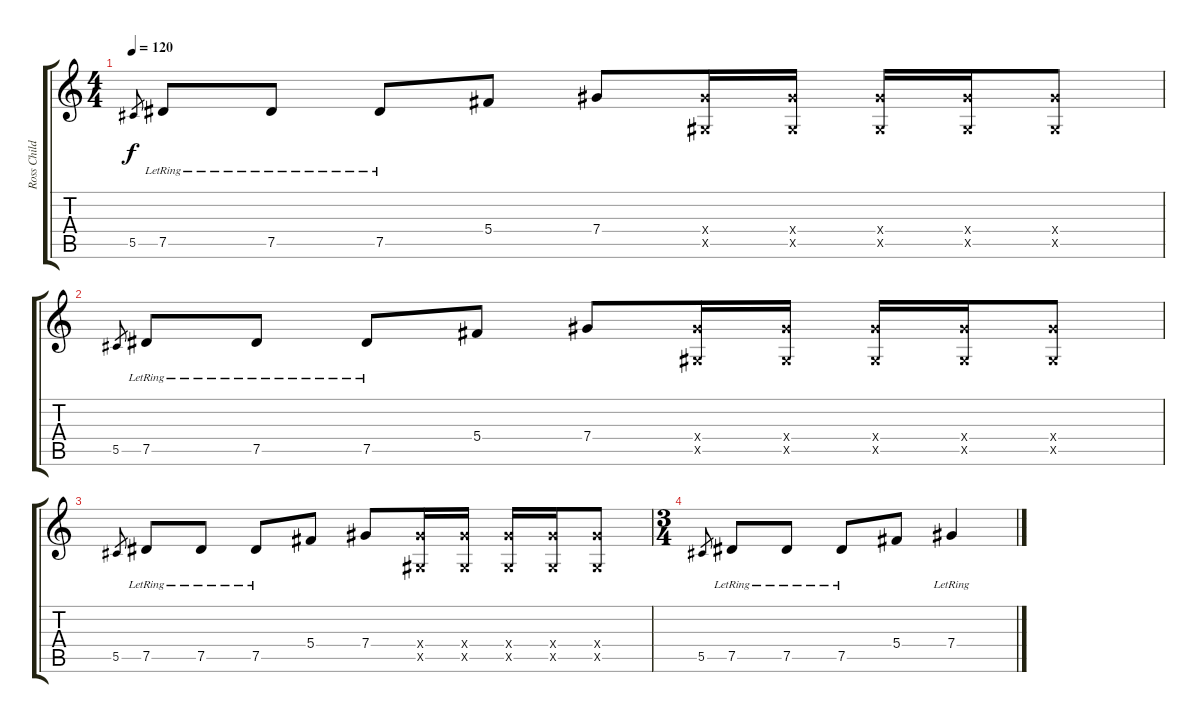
\track ("Ross Childress" "Ross Child") {instrument acousticguitarsteel}
\staff {score tabs}
\tuning (Eb4 Bb3 Gb3 Db3 Ab2 Eb2) {hide}
\ts (4 4)
\tempo 120
\clef g2
\ks c
5.5.8{gr dy f} 7.5{lr}.8 7.5{lr}.8 7.5{lr}.8 5.4.8 7.4.8 (7.4{x} 0.5{x}).16 (7.4{x} 0.5{x}).16 (7.4{x} 0.5{x}).16 (7.4{x} 0.5{x}).16 (7.4{x} 0.5{x}).8 |
5.5.8{gr} 7.5{lr}.8 7.5{lr}.8 7.5{lr}.8 5.4.8 7.4.8 (7.4{x} 0.5{x}).16 (7.4{x} 0.5{x}).16 (7.4{x} 0.5{x}).16 (7.4{x} 0.5{x}).16 (7.4{x} 0.5{x}).8 |
5.5.8{gr} 7.5{lr}.8 7.5{lr}.8 7.5{lr}.8 5.4.8 7.4.8 (7.4{x} 0.5{x}).16 (7.4{x} 0.5{x}).16 (7.4{x} 0.5{x}).16 (7.4{x} 0.5{x}).16 (7.4{x} 0.5{x}).8 |
\ts (3 4)
5.5.8{gr} 7.5{lr}.8 7.5{lr}.8 7.5{lr}.8 5.4.8 7.4{lr}.4
